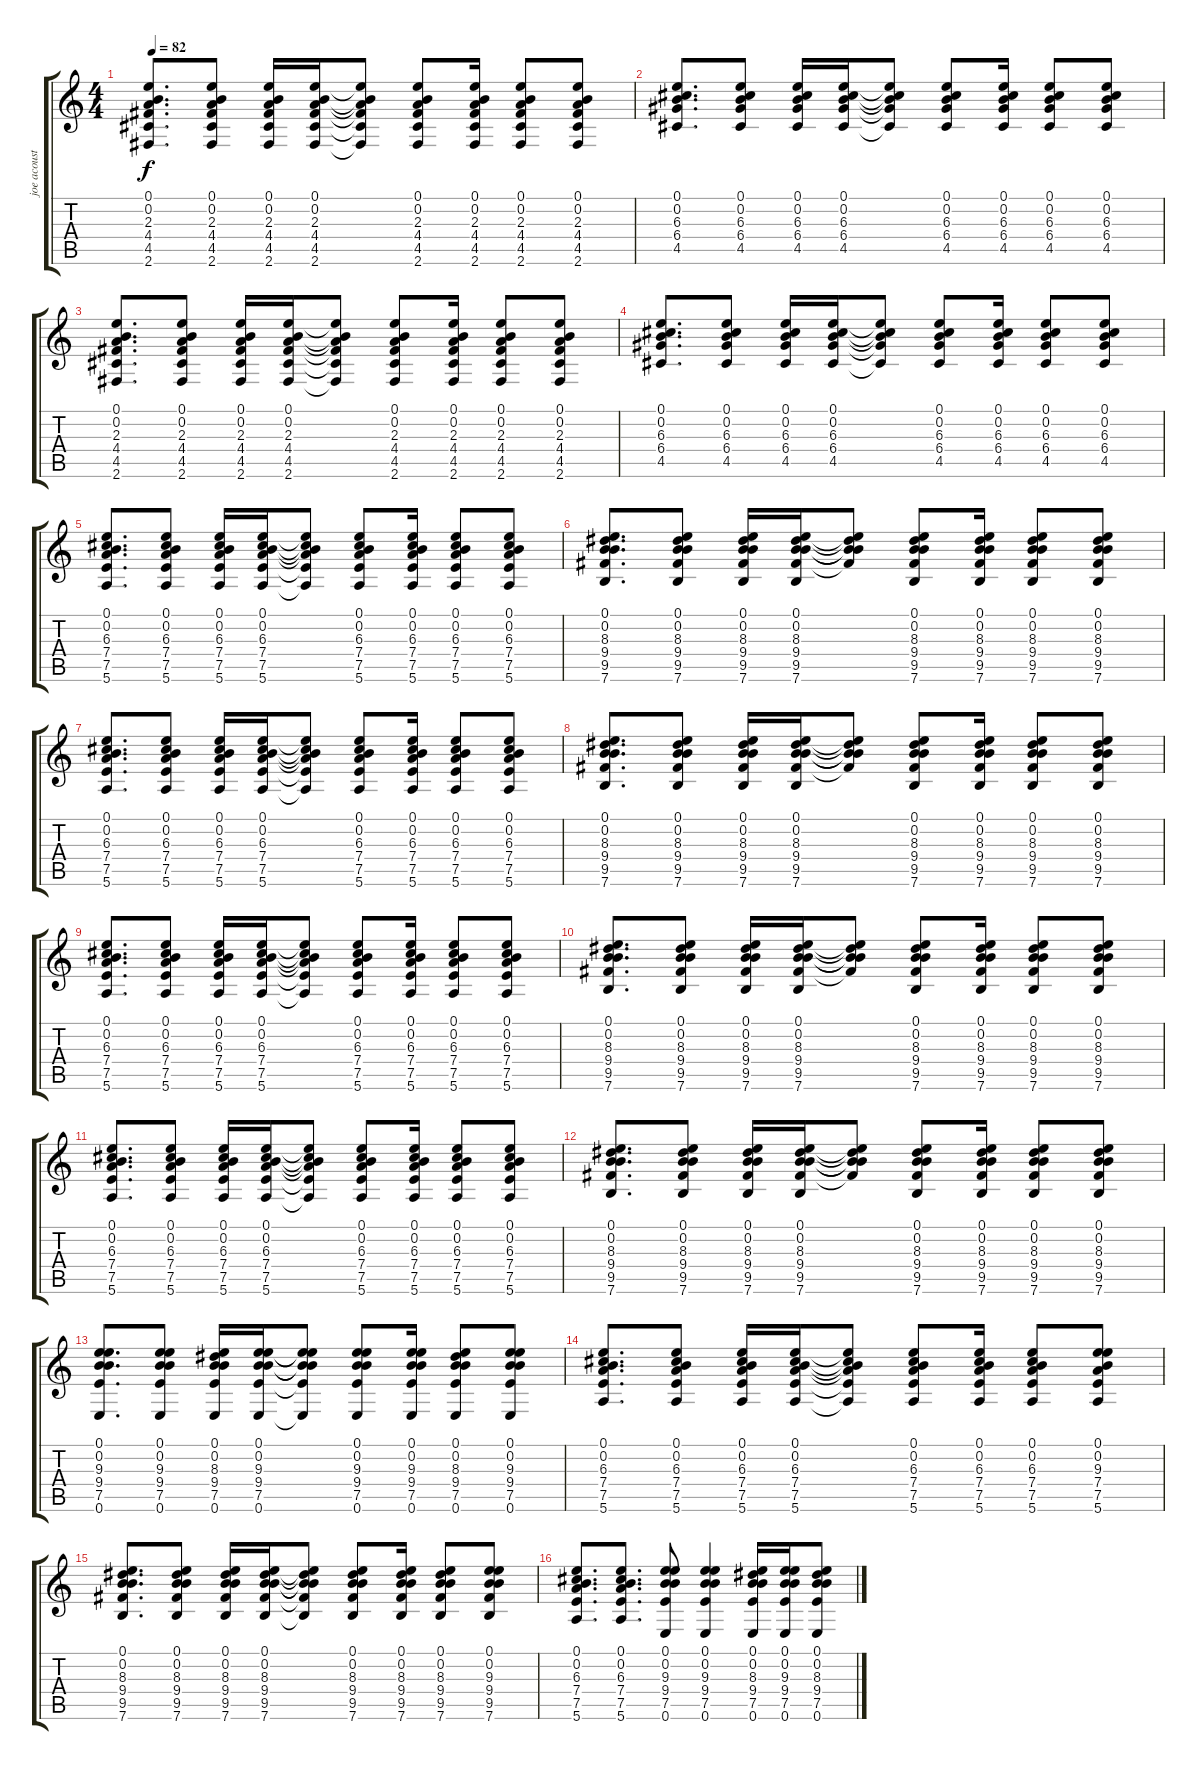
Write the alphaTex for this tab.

\track ("joe acoustique" "joe acoust") {instrument acousticguitarsteel}
\staff {score tabs}
\tuning (E4 B3 G3 D3 A2 E2) {hide}
\ts (4 4)
\tempo 82
\clef g2
\ks c
(0.1 0.2 2.3 4.4 4.5 2.6).8{d dy f} (0.1 0.2 2.3 4.4 4.5 2.6).8 (0.1 0.2 2.3 4.4 4.5 2.6).16 (0.1 0.2 2.3 4.4 4.5 2.6).16 (0.1{t} 0.2{t} 2.3{t} 4.4{t} 4.5{t} 2.6{t}).8 (0.1 0.2 2.3 4.4 4.5 2.6).8 (0.1 0.2 2.3 4.4 4.5 2.6).16 (0.1 0.2 2.3 4.4 4.5 2.6).8 (0.1 0.2 2.3 4.4 4.5 2.6).8 |
(0.1 0.2 6.3 6.4 4.5).8{d} (0.1 0.2 6.3 6.4 4.5).8 (0.1 0.2 6.3 6.4 4.5).16 (0.1 0.2 6.3 6.4 4.5).16 (0.1{t} 0.2{t} 6.3{t} 6.4{t} 4.5{t}).8 (0.1 0.2 6.3 6.4 4.5).8 (0.1 0.2 6.3 6.4 4.5).16 (0.1 0.2 6.3 6.4 4.5).8 (0.1 0.2 6.3 6.4 4.5).8 |
(0.1 0.2 2.3 4.4 4.5 2.6).8{d} (0.1 0.2 2.3 4.4 4.5 2.6).8 (0.1 0.2 2.3 4.4 4.5 2.6).16 (0.1 0.2 2.3 4.4 4.5 2.6).16 (0.1{t} 0.2{t} 2.3{t} 4.4{t} 4.5{t} 2.6{t}).8 (0.1 0.2 2.3 4.4 4.5 2.6).8 (0.1 0.2 2.3 4.4 4.5 2.6).16 (0.1 0.2 2.3 4.4 4.5 2.6).8 (0.1 0.2 2.3 4.4 4.5 2.6).8 |
(0.1 0.2 6.3 6.4 4.5).8{d} (0.1 0.2 6.3 6.4 4.5).8 (0.1 0.2 6.3 6.4 4.5).16 (0.1 0.2 6.3 6.4 4.5).16 (0.1{t} 0.2{t} 6.3{t} 6.4{t} 4.5{t}).8 (0.1 0.2 6.3 6.4 4.5).8 (0.1 0.2 6.3 6.4 4.5).16 (0.1 0.2 6.3 6.4 4.5).8 (0.1 0.2 6.3 6.4 4.5).8 |
(0.1 0.2 6.3 7.4 7.5 5.6).8{d} (0.1 0.2 6.3 7.4 7.5 5.6).8 (0.1 0.2 6.3 7.4 7.5 5.6).16 (0.1 0.2 6.3 7.4 7.5 5.6).16 (0.1{t} 0.2{t} 6.3{t} 7.4{t} 7.5{t} 5.6{t}).8 (0.1 0.2 6.3 7.4 7.5 5.6).8 (0.1 0.2 6.3 7.4 7.5 5.6).16 (0.1 0.2 6.3 7.4 7.5 5.6).8 (0.1 0.2 6.3 7.4 7.5 5.6).8 |
(0.1 0.2 8.3 9.4 9.5 7.6).8{d} (0.1 0.2 8.3 9.4 9.5 7.6).8 (0.1 0.2 8.3 9.4 9.5 7.6).16 (0.1 0.2 8.3 9.4 9.5 7.6).16 (0.1{t} 0.2{t} 8.3{t} 9.4{t} 9.5{t}).8 (0.1 0.2 8.3 9.4 9.5 7.6).8 (0.1 0.2 8.3 9.4 9.5 7.6).16 (0.1 0.2 8.3 9.4 9.5 7.6).8 (0.1 0.2 8.3 9.4 9.5 7.6).8 |
(0.1 0.2 6.3 7.4 7.5 5.6).8{d} (0.1 0.2 6.3 7.4 7.5 5.6).8 (0.1 0.2 6.3 7.4 7.5 5.6).16 (0.1 0.2 6.3 7.4 7.5 5.6).16 (0.1{t} 0.2{t} 6.3{t} 7.4{t} 7.5{t} 5.6{t}).8 (0.1 0.2 6.3 7.4 7.5 5.6).8 (0.1 0.2 6.3 7.4 7.5 5.6).16 (0.1 0.2 6.3 7.4 7.5 5.6).8 (0.1 0.2 6.3 7.4 7.5 5.6).8 |
(0.1 0.2 8.3 9.4 9.5 7.6).8{d} (0.1 0.2 8.3 9.4 9.5 7.6).8 (0.1 0.2 8.3 9.4 9.5 7.6).16 (0.1 0.2 8.3 9.4 9.5 7.6).16 (0.1{t} 0.2{t} 8.3{t} 9.4{t} 9.5{t}).8 (0.1 0.2 8.3 9.4 9.5 7.6).8 (0.1 0.2 8.3 9.4 9.5 7.6).16 (0.1 0.2 8.3 9.4 9.5 7.6).8 (0.1 0.2 8.3 9.4 9.5 7.6).8 |
(0.1 0.2 6.3 7.4 7.5 5.6).8{d} (0.1 0.2 6.3 7.4 7.5 5.6).8 (0.1 0.2 6.3 7.4 7.5 5.6).16 (0.1 0.2 6.3 7.4 7.5 5.6).16 (0.1{t} 0.2{t} 6.3{t} 7.4{t} 7.5{t} 5.6{t}).8 (0.1 0.2 6.3 7.4 7.5 5.6).8 (0.1 0.2 6.3 7.4 7.5 5.6).16 (0.1 0.2 6.3 7.4 7.5 5.6).8 (0.1 0.2 6.3 7.4 7.5 5.6).8 |
(0.1 0.2 8.3 9.4 9.5 7.6).8{d} (0.1 0.2 8.3 9.4 9.5 7.6).8 (0.1 0.2 8.3 9.4 9.5 7.6).16 (0.1 0.2 8.3 9.4 9.5 7.6).16 (0.1{t} 0.2{t} 8.3{t} 9.4{t} 9.5{t}).8 (0.1 0.2 8.3 9.4 9.5 7.6).8 (0.1 0.2 8.3 9.4 9.5 7.6).16 (0.1 0.2 8.3 9.4 9.5 7.6).8 (0.1 0.2 8.3 9.4 9.5 7.6).8 |
(0.1 0.2 6.3 7.4 7.5 5.6).8{d} (0.1 0.2 6.3 7.4 7.5 5.6).8 (0.1 0.2 6.3 7.4 7.5 5.6).16 (0.1 0.2 6.3 7.4 7.5 5.6).16 (0.1{t} 0.2{t} 6.3{t} 7.4{t} 7.5{t} 5.6{t}).8 (0.1 0.2 6.3 7.4 7.5 5.6).8 (0.1 0.2 6.3 7.4 7.5 5.6).16 (0.1 0.2 6.3 7.4 7.5 5.6).8 (0.1 0.2 6.3 7.4 7.5 5.6).8 |
(0.1 0.2 8.3 9.4 9.5 7.6).8{d} (0.1 0.2 8.3 9.4 9.5 7.6).8 (0.1 0.2 8.3 9.4 9.5 7.6).16 (0.1 0.2 8.3 9.4 9.5 7.6).16 (0.1{t} 0.2{t} 8.3{t} 9.4{t} 9.5{t}).8 (0.1 0.2 8.3 9.4 9.5 7.6).8 (0.1 0.2 8.3 9.4 9.5 7.6).16 (0.1 0.2 8.3 9.4 9.5 7.6).8 (0.1 0.2 8.3 9.4 9.5 7.6).8 |
(0.1 0.2 9.3 9.4 7.5 0.6).8{d} (0.1 0.2 9.3 9.4 7.5 0.6).8 (0.1 0.2 8.3 9.4 7.5 0.6).16 (0.1 0.2 9.3 9.4 7.5 0.6).16 (0.1{t} 0.2{t} 9.3{t} 9.4{t} 7.5{t} 0.6{t}).8 (0.1 0.2 9.3 9.4 7.5 0.6).8 (0.1 0.2 9.3 9.4 7.5 0.6).16 (0.1 0.2 8.3 9.4 7.5 0.6).8 (0.1 0.2 9.3 9.4 7.5 0.6).8 |
(0.1 0.2 6.3 7.4 7.5 5.6).8{d} (0.1 0.2 6.3 7.4 7.5 5.6).8 (0.1 0.2 6.3 7.4 7.5 5.6).16 (0.1 0.2 6.3 7.4 7.5 5.6).16 (0.1{t} 0.2{t} 6.3{t} 7.4{t} 7.5{t} 5.6{t}).8 (0.1 0.2 6.3 7.4 7.5 5.6).8 (0.1 0.2 6.3 7.4 7.5 5.6).16 (0.1 0.2 6.3 7.4 7.5 5.6).8 (0.1 0.2 9.3 7.4 7.5 5.6).8 |
(0.1 0.2 8.3 9.4 9.5 7.6).8{d} (0.1 0.2 8.3 9.4 9.5 7.6).8 (0.1 0.2 8.3 9.4 9.5 7.6).16 (0.1 0.2 8.3 9.4 9.5 7.6).16 (0.1{t} 0.2{t} 8.3{t} 9.4{t} 9.5{t} 7.6{t}).8 (0.1 0.2 8.3 9.4 9.5 7.6).8 (0.1 0.2 8.3 9.4 9.5 7.6).16 (0.1 0.2 8.3 9.4 9.5 7.6).8 (0.1 0.2 9.3 9.4 9.5 7.6).8 |
(0.1 0.2 6.3 7.4 7.5 5.6).8{d} (0.1 0.2 6.3 7.4 7.5 5.6).8{d} (0.1 0.2 9.3 9.4 7.5 0.6).8 (0.1 0.2 9.3 9.4 7.5 0.6).4 (0.1 0.2 8.3 9.4 7.5 0.6).16 (0.1 0.2 9.3 9.4 7.5 0.6).16 (0.1 0.2 8.3 9.4 7.5 0.6).8
